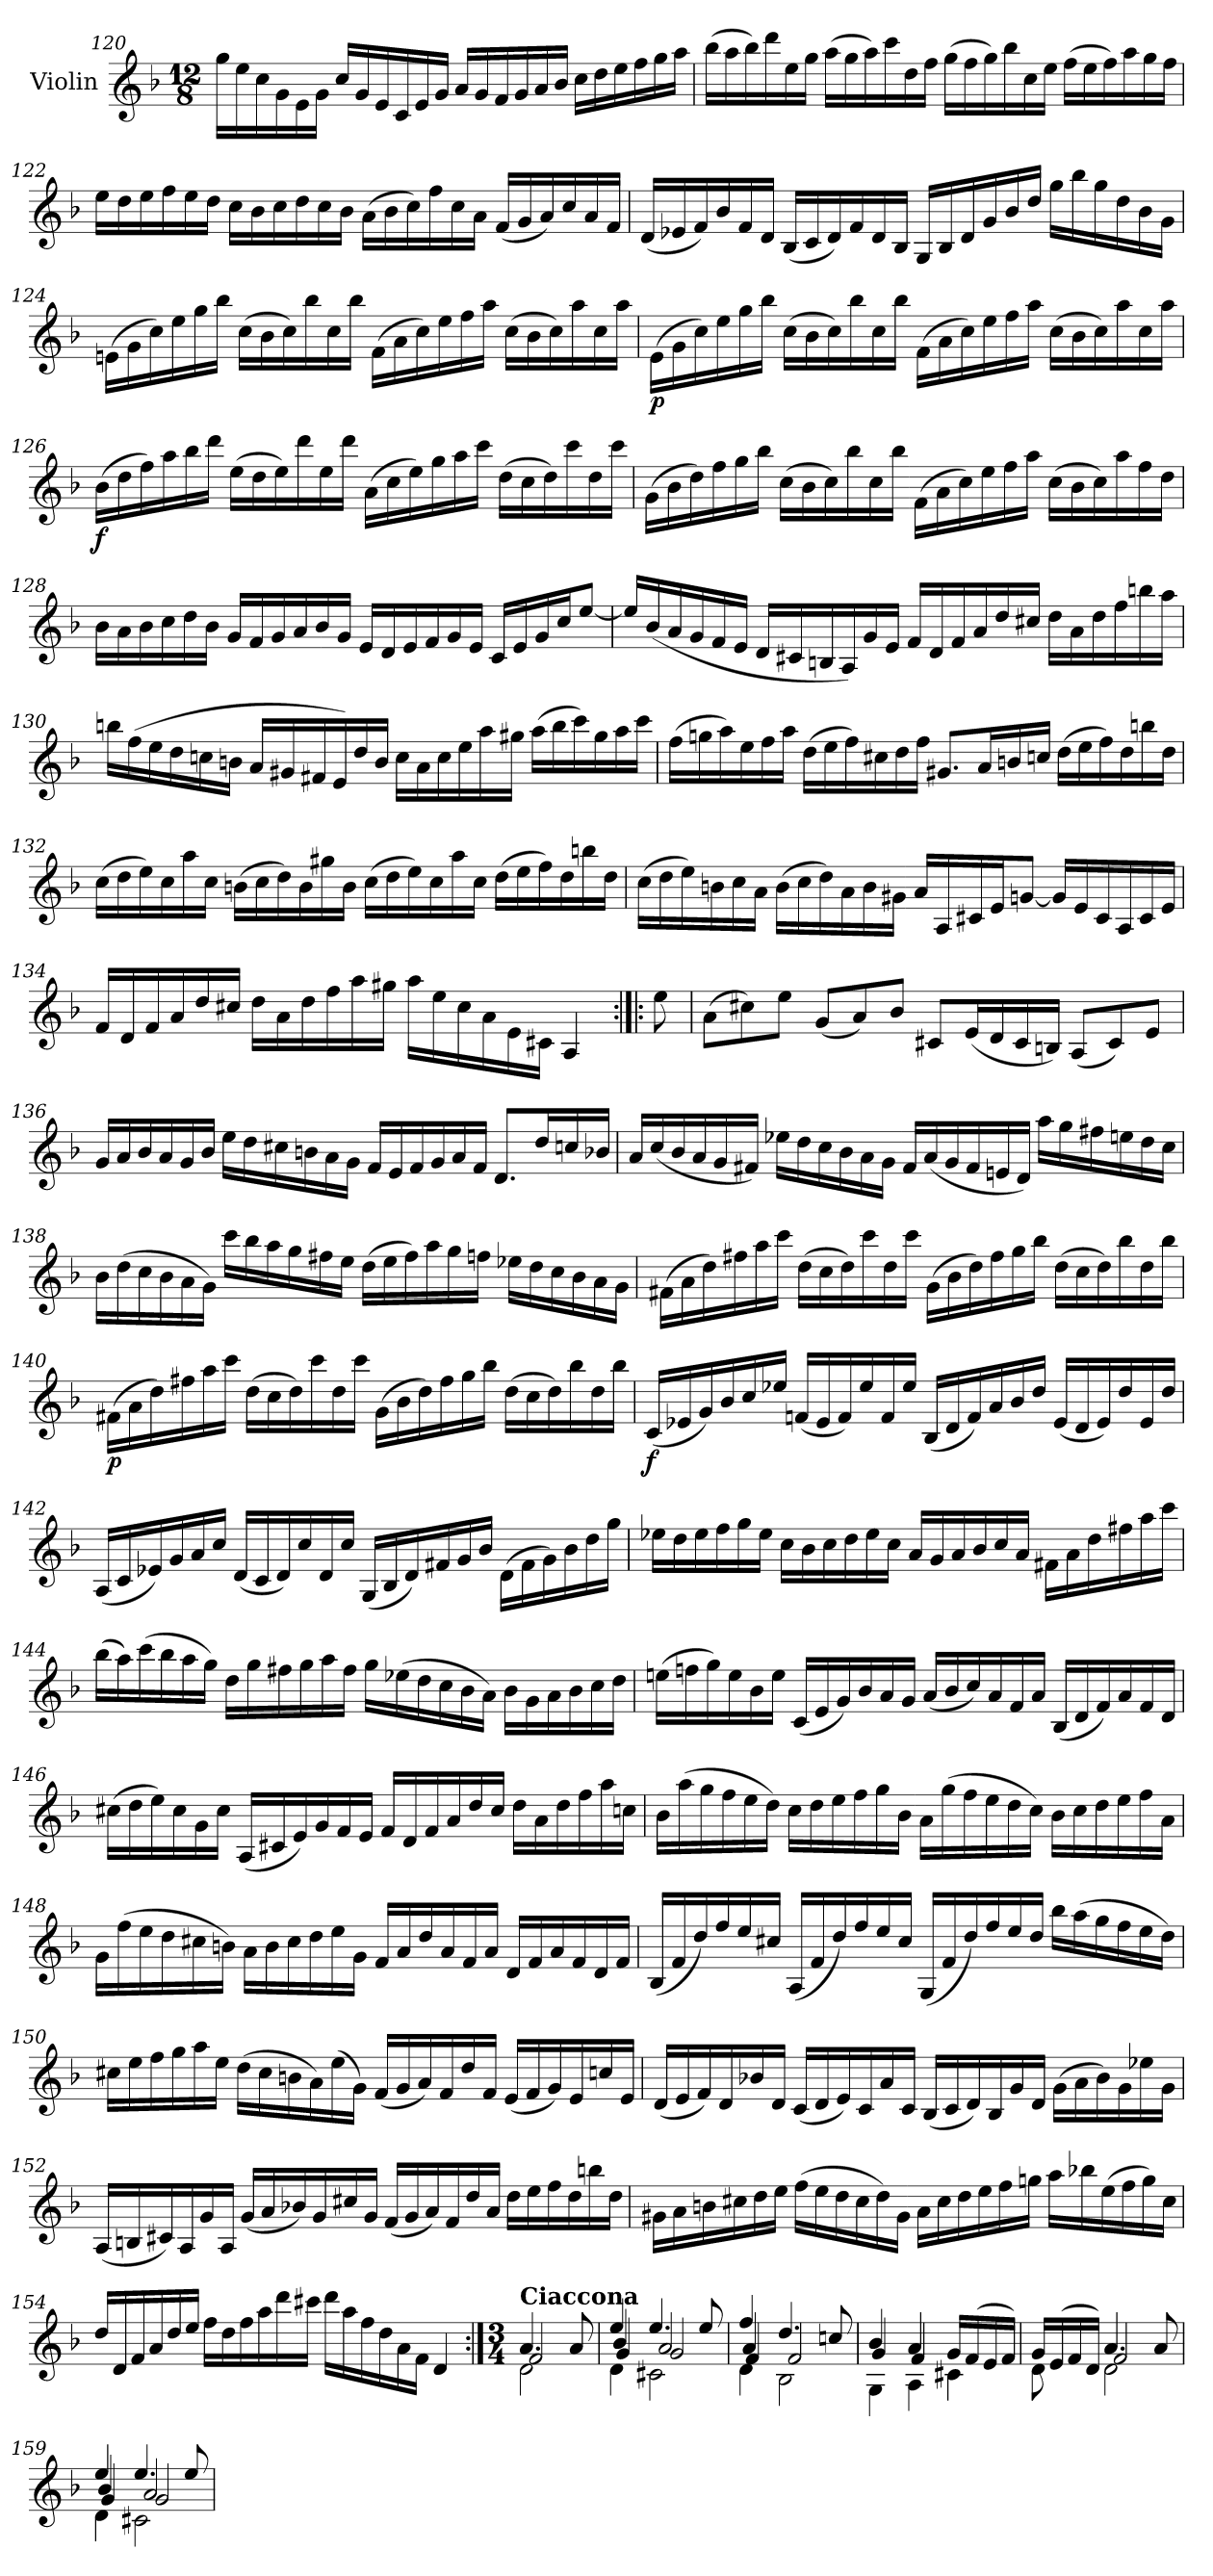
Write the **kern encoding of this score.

**kern	**dynam
*part1	*part1
*staff1	*staff1
*I"Violin	*
*I'Vln.	*
*clefG2	*
*k[b-]	*
*M12/8	*
=120	=120
16gg\LL	.
16ee\	.
16cc\	.
16g\	.
16e\	.
16g\JJ	.
16cc/LL	.
16g/	.
16e/	.
16c/	.
16e/	.
16g/JJ	.
16a/LL	.
16g/	.
16f/	.
16g/	.
16a/	.
16b-/JJ	.
16cc\LL	.
16dd\	.
16ee\	.
16ff\	.
16gg\	.
16aa\JJ	.
!!LO:LB:g=z
=121	=121
(16bb-\LL	.
16aa\	.
16bb-\)	.
16ddd\	.
16ee\	.
16gg\JJ	.
(16aa\LL	.
16gg\	.
16aa\)	.
16ccc\	.
16dd\	.
16ff\JJ	.
(16gg\LL	.
16ff\	.
16gg\)	.
16bb-\	.
16cc\	.
16ee\JJ	.
(16ff\LL	.
16ee\	.
16ff\)	.
16aa\	.
16gg\	.
16ff\JJ	.
=122	=122
16ee\LL	.
16dd\	.
16ee\	.
16ff\	.
16ee\	.
16dd\JJ	.
16cc\LL	.
16b-\	.
16cc\	.
16dd\	.
16cc\	.
16b-\JJ	.
(16a\LL	.
16b-\	.
16cc\)	.
16ff\	.
16cc\	.
16a\JJ	.
(16f/LL	.
16g/	.
16a/)	.
16cc/	.
16a/	.
16f/JJ	.
!!LO:LB:g=z
=123	=123
(16d/LL	.
16e-X/	.
16f/)	.
16b-/	.
16f/	.
16d/JJ	.
(16B-/LL	.
16c/	.
16d/)	.
16f/	.
16d/	.
16B-/JJ	.
16G/LL	.
16B-/	.
16d/	.
16g/	.
16b-/	.
16dd/JJ	.
16gg\LL	.
16bb-\	.
16gg\	.
16dd\	.
16b-\	.
16g\JJ	.
=124	=124
(16en\LL	.
16g\	.
16cc\)	.
16ee\	.
16gg\	.
16bb-\JJ	.
(16cc\LL	.
16b-\	.
16cc\)	.
16bb-\	.
16cc\	.
16bb-\JJ	.
(16f\LL	.
16a\	.
16cc\)	.
16ee\	.
16ff\	.
16aa\JJ	.
(16cc\LL	.
16b-\	.
16cc\)	.
16aa\	.
16cc\	.
16aa\JJ	.
!!LO:LB:g=z
=125	=125
!	!LO:DY:b
(16e\LL	p
16g\	.
16cc\)	.
16ee\	.
16gg\	.
16bb-\JJ	.
(16cc\LL	.
16b-\	.
16cc\)	.
16bb-\	.
16cc\	.
16bb-\JJ	.
(16f\LL	.
16a\	.
16cc\)	.
16ee\	.
16ff\	.
16aa\JJ	.
(16cc\LL	.
16b-\	.
16cc\)	.
16aa\	.
16cc\	.
16aa\JJ	.
=126	=126
!	!LO:DY:b
(16b-\LL	f
16dd\	.
16ff\)	.
16aa\	.
16bb-\	.
16ddd\JJ	.
(16ee\LL	.
16dd\	.
16ee\)	.
16ddd\	.
16ee\	.
16ddd\JJ	.
(16a\LL	.
16cc\	.
16ee\)	.
16gg\	.
16aa\	.
16ccc\JJ	.
(16dd\LL	.
16cc\	.
16dd\)	.
16ccc\	.
16dd\	.
16ccc\JJ	.
!!LO:LB:g=z
=127	=127
(16g\LL	.
16b-\	.
16dd\)	.
16ff\	.
16gg\	.
16bb-\JJ	.
(16cc\LL	.
16b-\	.
16cc\)	.
16bb-\	.
16cc\	.
16bb-\JJ	.
(16f\LL	.
16a\	.
16cc\)	.
16ee\	.
16ff\	.
16aa\JJ	.
(16cc\LL	.
16b-\	.
16cc\)	.
16aa\	.
16ff\	.
16dd\JJ	.
=128	=128
16b-\LL	.
16a\	.
16b-\	.
16cc\	.
16dd\	.
16b-\JJ	.
16g/LL	.
16f/	.
16g/	.
16a/	.
16b-/	.
16g/JJ	.
16e/LL	.
16d/	.
16e/	.
16f/	.
16g/	.
16e/JJ	.
16c/LL	.
16e/	.
16g/	.
16cc/J	.
[8ee/J	.
!!LO:LB:g=z
=129	=129
16ee/LL]	.
(16b-/	.
16a/	.
16g/	.
16f/	.
16e/JJ	.
16d/LL	.
16c#X/	.
16Bn/	.
16A/)	.
16g/	.
16e/JJ	.
16f/LL	.
16d/	.
16f/	.
16a/	.
16dd/	.
16cc#X/JJ	.
16dd\LL	.
16a\	.
16dd\	.
16ff\	.
16bbn\	.
16aa\JJ	.
=130	=130
16bbn\LL	.
(16ff\	.
16ee\	.
16dd\	.
16ccn\	.
16bn\JJ	.
16a/LL	.
16g#X/	.
16f#X/	.
16e/)	.
16dd/	.
16b/JJ	.
16cc\LL	.
16a\	.
16cc\	.
16ee\	.
16aa\	.
16gg#X\JJ	.
(16aa\LL	.
16bb\	.
16ccc\)	.
16gg#\	.
16aa\	.
16ccc\JJ	.
!!LO:LB:g=z
=131	=131
(16ff\LL	.
16ggn\	.
16aa\)	.
16ee\	.
16ff\	.
16aa\JJ	.
(16dd\LL	.
16ee\	.
16ff\)	.
16cc#X\	.
16dd\	.
16ff\JJ	.
8.g#X/L	.
16a/L	.
16bn/	.
16ccn/JJ	.
(16dd\LL	.
16ee\	.
16ff\)	.
16dd\	.
16bbn\	.
16dd\JJ	.
=132	=132
(16cc\LL	.
16dd\	.
16ee\)	.
16cc\	.
16aa\	.
16cc\JJ	.
(16bn\LL	.
16cc\	.
16dd\)	.
16b\	.
16gg#X\	.
16b\JJ	.
(16cc\LL	.
16dd\	.
16ee\)	.
16cc\	.
16aa\	.
16cc\JJ	.
(16dd\LL	.
16ee\	.
16ff\)	.
16dd\	.
16bbn\	.
16dd\JJ	.
!!LO:LB:g=z
=133	=133
(16cc\LL	.
16dd\	.
16ee\)	.
16bn\	.
16cc\	.
16a\JJ	.
(16b\LL	.
16cc\	.
16dd\)	.
16a\	.
16b\	.
16g#X\JJ	.
16a/LL	.
16A/	.
16c#X/	.
16e/J	.
[8gn/J	.
16g/LL]	.
16e/	.
16c#/	.
16A/	.
16c#/	.
16e/JJ	.
=134	=134
16f/LL	.
16d/	.
16f/	.
16a/	.
16dd/	.
16cc#X/JJ	.
16dd\LL	.
16a\	.
16dd\	.
16ff\	.
16aa\	.
16gg#X\JJ	.
16aa\LL	.
16ee\	.
16cc#\	.
16a\	.
16e\	.
16c#X\JJ	.
4A/	.
!!LO:PB:g=z
=134X7:|!|:	=134X7:|!|:
8ee\	.
=135	=135
(8a\L	.
8cc#X\)	.
8ee\J	.
(8g/L	.
8a/)	.
8b-/J	.
8c#X/L	.
(16e/L	.
16d/	.
16c#/	.
16Bn/JJ)	.
(8A/L	.
8c#/)	.
8e/J	.
=136	=136
16g/LL	.
16a/	.
16b-/	.
16a/	.
16g/	.
16b-/JJ	.
16ee\LL	.
16dd\	.
16cc#X\	.
16bn\	.
16a\	.
16g\JJ	.
16f/LL	.
16e/	.
16f/	.
16g/	.
16a/	.
16f/JJ	.
8.d/L	.
16dd/L	.
16ccn/	.
16b-X/JJ	.
!!LO:LB:g=z
=137	=137
16a/LL	.
(16cc/	.
16b-/	.
16a/	.
16g/	.
16f#X/JJ)	.
16ee-X\LL	.
16dd\	.
16cc\	.
16b-\	.
16a\	.
16g\JJ	.
16f#/LL	.
(16a/	.
16g/	.
16f#/	.
16en/	.
16d/JJ)	.
16aa\LL	.
16gg\	.
16ff#X\	.
16een\	.
16dd\	.
16cc\JJ	.
=138	=138
16b-\LL	.
(16dd\	.
16cc\	.
16b-\	.
16a\	.
16g\JJ)	.
16ccc\LL	.
16bb-\	.
16aa\	.
16gg\	.
16ff#X\	.
16ee\JJ	.
(16dd\LL	.
16ee\	.
16ff#\)	.
16aa\	.
16gg\	.
16ffn\JJ	.
16ee-X\LL	.
16dd\	.
16cc\	.
16b-\	.
16a\	.
16g\JJ	.
!!LO:LB:g=z
=139	=139
(16f#X\LL	.
16a\	.
16dd\)	.
16ff#X\	.
16aa\	.
16ccc\JJ	.
(16dd\LL	.
16cc\	.
16dd\)	.
16ccc\	.
16dd\	.
16ccc\JJ	.
(16g\LL	.
16b-\	.
16dd\)	.
16ff#\	.
16gg\	.
16bb-\JJ	.
(16dd\LL	.
16cc\	.
16dd\)	.
16bb-\	.
16dd\	.
16bb-\JJ	.
=140	=140
!	!LO:DY:b
(16f#X\LL	p
16a\	.
16dd\)	.
16ff#X\	.
16aa\	.
16ccc\JJ	.
(16dd\LL	.
16cc\	.
16dd\)	.
16ccc\	.
16dd\	.
16ccc\JJ	.
(16g\LL	.
16b-\	.
16dd\)	.
16ff#\	.
16gg\	.
16bb-\JJ	.
(16dd\LL	.
16cc\	.
16dd\)	.
16bb-\	.
16dd\	.
16bb-\JJ	.
!!LO:LB:g=z
=141	=141
!	!LO:DY:b
(16c/LL	f
16e-X/	.
16g/)	.
16b-/	.
16cc/	.
16ee-X/JJ	.
(16fn/LL	.
16e-/	.
16f/)	.
16ee-/	.
16f/	.
16ee-/JJ	.
(16B-/LL	.
16d/	.
16f/)	.
16a/	.
16b-/	.
16dd/JJ	.
(16e-/LL	.
16d/	.
16e-/)	.
16dd/	.
16e-/	.
16dd/JJ	.
=142	=142
(16A/LL	.
16c/	.
16e-X/)	.
16g/	.
16a/	.
16cc/JJ	.
(16d/LL	.
16c/	.
16d/)	.
16cc/	.
16d/	.
16cc/JJ	.
(16G/LL	.
16B-/	.
16d/)	.
16f#X/	.
16g/	.
16b-/JJ	.
(16d\LL	.
16f#\	.
16g\)	.
16b-\	.
16dd\	.
16gg\JJ	.
!!LO:LB:g=z
=143	=143
16ee-X\LL	.
16dd\	.
16ee-\	.
16ff\	.
16gg\	.
16ee-\JJ	.
16cc\LL	.
16b-\	.
16cc\	.
16dd\	.
16ee-\	.
16cc\JJ	.
16a/LL	.
16g/	.
16a/	.
16b-/	.
16cc/	.
16a/JJ	.
16f#X\LL	.
16a\	.
16dd\	.
16ff#X\	.
16aa\	.
16ccc\JJ	.
=144	=144
(16bb-\LL	.
16aa\)	.
(16ccc\	.
16bb-\	.
16aa\	.
16gg\JJ)	.
16dd\LL	.
16gg\	.
16ff#X\	.
16gg\	.
16aa\	.
16ff#\JJ	.
16gg\LL	.
(16ee-X\	.
16dd\	.
16cc\	.
16b-\	.
16a\JJ)	.
16b-\LL	.
16g\	.
16a\	.
16b-\	.
16cc\	.
16dd\JJ	.
!!LO:LB:g=z
=145	=145
(16een\LL	.
16ffn\	.
16gg\)	.
16ee\	.
16b-\	.
16ee\JJ	.
(16c/LL	.
16e/	.
16g/)	.
16b-/	.
16a/	.
16g/JJ	.
(16a/LL	.
16b-/	.
16cc/)	.
16a/	.
16f/	.
16a/JJ	.
(16B-/LL	.
16d/	.
16f/)	.
16a/	.
16f/	.
16d/JJ	.
=146	=146
(16cc#X\LL	.
16dd\	.
16ee\)	.
16cc#\	.
16g\	.
16cc#\JJ	.
(16A/LL	.
16c#X/	.
16e/)	.
16g/	.
16f/	.
16e/JJ	.
16f/LL	.
16d/	.
16f/	.
16a/	.
16dd/	.
16cc#/JJ	.
16dd\LL	.
16a\	.
16dd\	.
16ff\	.
16aa\	.
16ccn\JJ	.
!!LO:LB:g=z
=147	=147
16b-\LL	.
(16aa\	.
16gg\	.
16ff\	.
16ee\	.
16dd\JJ)	.
16cc\LL	.
16dd\	.
16ee\	.
16ff\	.
16gg\	.
16b-\JJ	.
16a\LL	.
(16gg\	.
16ff\	.
16ee\	.
16dd\	.
16cc\JJ)	.
16b-\LL	.
16cc\	.
16dd\	.
16ee\	.
16ff\	.
16a\JJ	.
=148	=148
16g\LL	.
(16ff\	.
16ee\	.
16dd\	.
16cc#X\	.
16bn\JJ)	.
16a\LL	.
16b\	.
16cc#\	.
16dd\	.
16ee\	.
16g\JJ	.
16f/LL	.
16a/	.
16dd/	.
16a/	.
16f/	.
16a/JJ	.
16d/LL	.
16f/	.
16a/	.
16f/	.
16d/	.
16f/JJ	.
!!LO:LB:g=z
=149	=149
(16B-/LL	.
16f/	.
16dd/)	.
16ff/	.
16ee/	.
16cc#X/JJ	.
(16A/LL	.
16f/	.
16dd/)	.
16ff/	.
16ee/	.
16cc#/JJ	.
(16G/LL	.
16f/	.
16dd/)	.
16ff/	.
16ee/	.
16dd/JJ	.
16bb-\LL	.
(16aa\	.
16gg\	.
16ff\	.
16ee\	.
16dd\JJ)	.
=150	=150
16cc#X\LL	.
16ee\	.
16ff\	.
16gg\	.
16aa\	.
16ee\JJ	.
(16dd\LL	.
16cc#\	.
16bn\	.
16a\)	.
(16ee\	.
16g\JJ)	.
(16f/LL	.
16g/	.
16a/)	.
16f/	.
16dd/	.
16f/JJ	.
(16e/LL	.
16f/	.
16g/)	.
16e/	.
16ccn/	.
16e/JJ	.
!!LO:LB:g=z
=151	=151
(16d/LL	.
16e/	.
16f/)	.
16d/	.
16b-X/	.
16d/JJ	.
(16c/LL	.
16d/	.
16e/)	.
16c/	.
16a/	.
16c/JJ	.
(16B-/LL	.
16c/	.
16d/)	.
16B-/	.
16g/	.
16d/JJ	.
(16g\LL	.
16a\	.
16b-\)	.
16g\	.
16ee-X\	.
16g\JJ	.
=152	=152
(16A/LL	.
16Bn/	.
16c#X/)	.
16A/	.
16g/	.
16A/JJ	.
(16g/LL	.
16a/	.
16b-X/)	.
16g/	.
16cc#X/	.
16g/JJ	.
(16f/LL	.
16g/	.
16a/)	.
16f/	.
16dd/	.
16a/JJ	.
16dd\LL	.
16ee\	.
16ff\	.
16dd\	.
16bbn\	.
16dd\JJ	.
!!LO:LB:g=z
=153	=153
16g#X\LL	.
16a\	.
16bn\	.
16cc#X\	.
16dd\	.
16ee\JJ	.
(16ff\LL	.
16ee\	.
16dd\	.
16cc#\	.
16dd\)	.
16g#\JJ	.
16a\LL	.
16cc#\	.
16dd\	.
16ee\	.
16ff\	.
16ggn\JJ	.
16aa\LL	.
16bb-X\	.
(16ee\	.
16ff\	.
16gg\)	.
16cc#\JJ	.
=154	=154
16dd/LL	.
16d/	.
16f/	.
16a/	.
16dd/	.
16ee/JJ	.
16ff\LL	.
16dd\	.
16ff\	.
16aa\	.
16ddd\	.
16ccc#X\JJ	.
16ddd\LL	.
16aa\	.
16ff\	.
16dd\	.
16a\	.
16f\JJ	.
4d/	.
!!LO:PB:g=z
=154X8:|!	=154X8:|!
*M3/4	*
*^	*
*	*^	*
!LO:TX:a:B:t=Ciaccona	!	!	!
4.a/	2d\	2f/	.
8a/	.	.	.
=155	=155	=155	=155
*	*	*^	*
4ee/	4d\	4b-/	4g/	.
4.ee/	2c#X\	2a/	2g/	.
8ee/	.	.	.	.
=156	=156	=156	=156	=156
4ff/	4d\	4a/	4f/	.
4.dd/	2B-\	2f/	2ryy	.
8ccn/	.	.	.	.
*	*	*v	*v	*
=157	=157	=157	=157
4b-/	4G\	4g/	.
4a/	4A\	4f/	.
16g/LL	4c#X\	4ryy	.
(16f/	.	.	.
16e/	.	.	.
16f/JJ)	.	.	.
=158	=158	=158	=158
16g/LL	8d\	4ryy	.
(16e/	.	.	.
16f/	8ryy	.	.
16d/JJ)	.	.	.
4.a/	2d\	2f/	.
8a/	.	.	.
=159	=159	=159	=159
*	*	*^	*
4ee/	4d\	4b-/	4g/	.
4.ee/	2c#X\	2a/	2g/	.
8ee/	.	.	.	.
*v	*v	*v	*v	*
=	=
*-	*-
